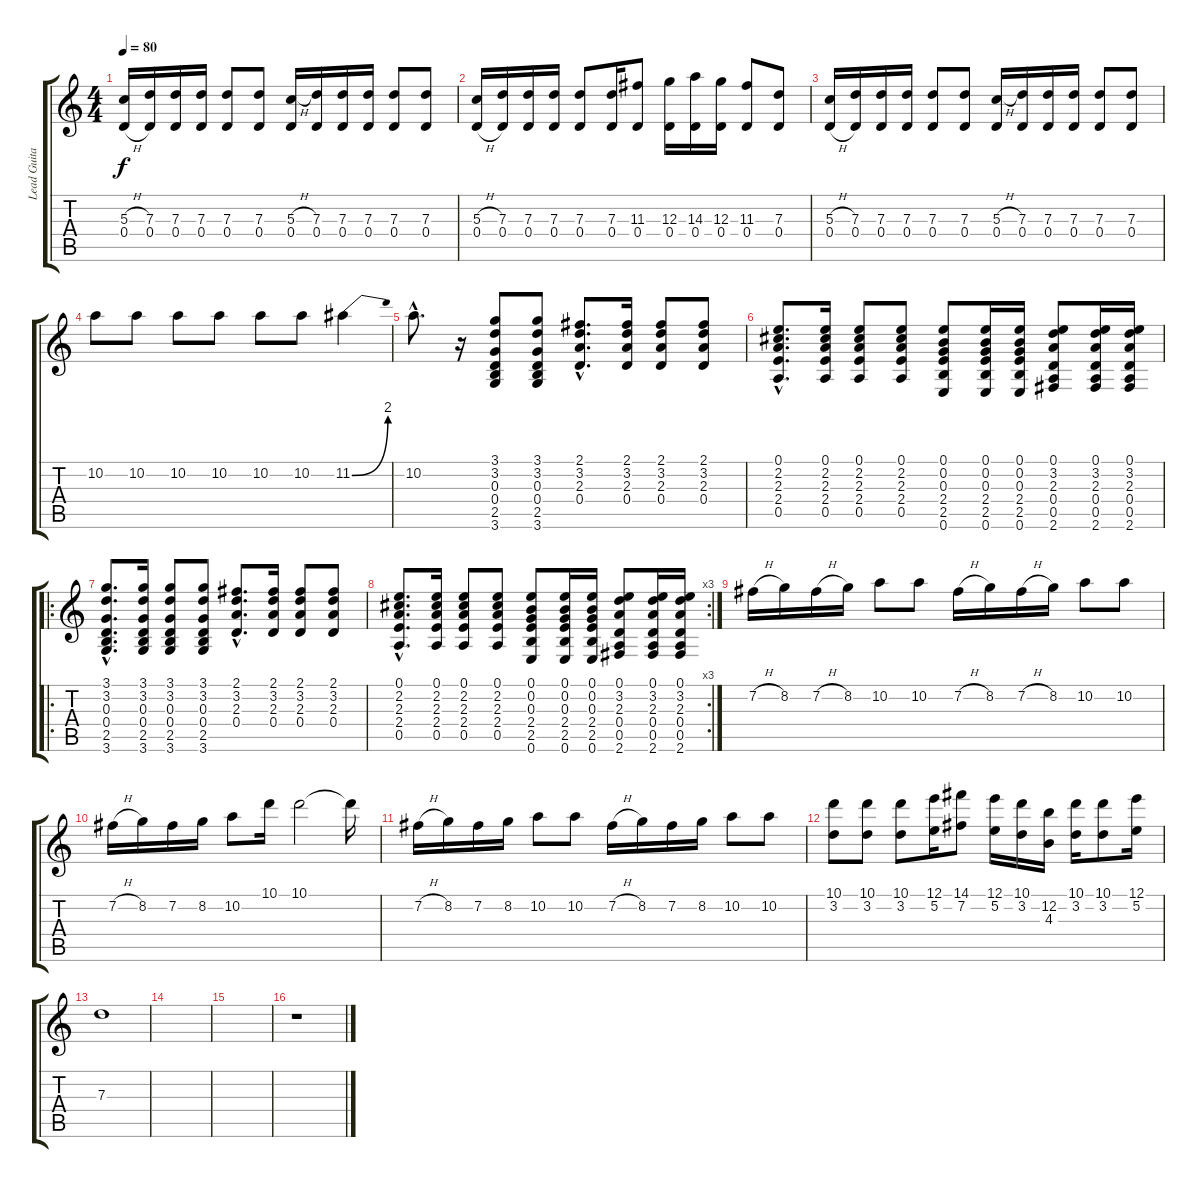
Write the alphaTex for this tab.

\track ("Lead Guitar" "Lead Guita") {instrument electricguitarclean}
\staff {score tabs}
\tuning (E4 B3 G3 D3 A2 E2) {hide}
\ts (4 4)
\tempo 80
\clef g2
\ks c
(5.3{h} 0.4{h}).16{dy f} (7.3 0.4).16 (7.3 0.4).16 (7.3 0.4).16 (7.3 0.4).8 (7.3 0.4).8 (5.3{h} 0.4).16 (7.3 0.4).16 (7.3 0.4).16 (7.3 0.4).16 (7.3 0.4).8 (7.3 0.4).8 |
(5.3{h} 0.4{h}).16 (7.3 0.4).16 (7.3 0.4).16 (7.3 0.4).16 (7.3 0.4).8 (7.3 0.4).16 (11.3 0.4).8 (12.3 0.4).16 (14.3 0.4).16 (12.3 0.4).16 (11.3 0.4).8 (7.3 0.4).8 |
(5.3{h} 0.4{h}).16 (7.3 0.4).16 (7.3 0.4).16 (7.3 0.4).16 (7.3 0.4).8 (7.3 0.4).8 (5.3{h} 0.4).16 (7.3 0.4).16 (7.3 0.4).16 (7.3 0.4).16 (7.3 0.4).8 (7.3 0.4).8 |
10.2.8 10.2.8 10.2.8 10.2.8 10.2.8 10.2.8 11.2{be (bend 0 0 60 8)}.4 |
10.2{hac}.8{d} r.16 (3.1 3.2 0.3 0.4 2.5 3.6).8 (3.1 3.2 0.3 0.4 2.5 3.6).8 (2.1{hac} 3.2{hac} 2.3{hac} 0.4{hac}).8{d} (2.1 3.2 2.3 0.4).16 (2.1 3.2 2.3 0.4).8 (2.1 3.2 2.3 0.4).8 |
(0.1{hac} 2.2{hac} 2.3{hac} 2.4{hac} 0.5{hac}).8{d} (0.1 2.2 2.3 2.4 0.5).16 (0.1 2.2 2.3 2.4 0.5).8 (0.1 2.2 2.3 2.4 0.5).8 (0.1 0.2 0.3 2.4 2.5 0.6).8 (0.1 0.2 0.3 2.4 2.5 0.6).16 (0.1 0.2 0.3 2.4 2.5 0.6).16 (0.1 3.2 2.3 0.4 0.5 2.6).8 (0.1 3.2 2.3 0.4 0.5 2.6).16 (0.1 3.2 2.3 0.4 0.5 2.6).16 |
\ro
(3.1{hac} 3.2{hac} 0.3{hac} 0.4{hac} 2.5{hac} 3.6{hac}).8{d} (3.1 3.2 0.3 0.4 2.5 3.6).16 (3.1 3.2 0.3 0.4 2.5 3.6).8 (3.1 3.2 0.3 0.4 2.5 3.6).8 (2.1{hac} 3.2{hac} 2.3{hac} 0.4{hac}).8{d} (2.1 3.2 2.3 0.4).16 (2.1 3.2 2.3 0.4).8 (2.1 3.2 2.3 0.4).8 |
\rc 3
(0.1{hac} 2.2{hac} 2.3{hac} 2.4{hac} 0.5{hac}).8{d} (0.1 2.2 2.3 2.4 0.5).16 (0.1 2.2 2.3 2.4 0.5).8 (0.1 2.2 2.3 2.4 0.5).8 (0.1 0.2 0.3 2.4 2.5 0.6).8 (0.1 0.2 0.3 2.4 2.5 0.6).16 (0.1 0.2 0.3 2.4 2.5 0.6).16 (0.1 3.2 2.3 0.4 0.5 2.6).8 (0.1 3.2 2.3 0.4 0.5 2.6).16 (0.1 3.2 2.3 0.4 0.5 2.6).16 |
7.2{h}.16 8.2.16 7.2{h}.16 8.2.16 10.2.8 10.2.8 7.2{h}.16 8.2.16 7.2{h}.16 8.2.16 10.2.8 10.2.8 |
7.2{h}.16 8.2.16 7.2.16 8.2.16 10.2.8 10.1.16 10.1.2 10.1{t}.16 |
7.2{h}.16 8.2.16 7.2.16 8.2.16 10.2.8 10.2.8 7.2{h}.16 8.2.16 7.2.16 8.2.16 10.2.8 10.2.8 |
(10.1 3.2).8 (10.1 3.2).8 (10.1 3.2).8 (12.1 5.2).16 (14.1 7.2).8 (12.1 5.2).16 (10.1 3.2).16 (12.2 4.3).16 (10.1 3.2).16 (10.1 3.2).8 (12.1 5.2).16 |
7.3.1 |
|
|
r.1
